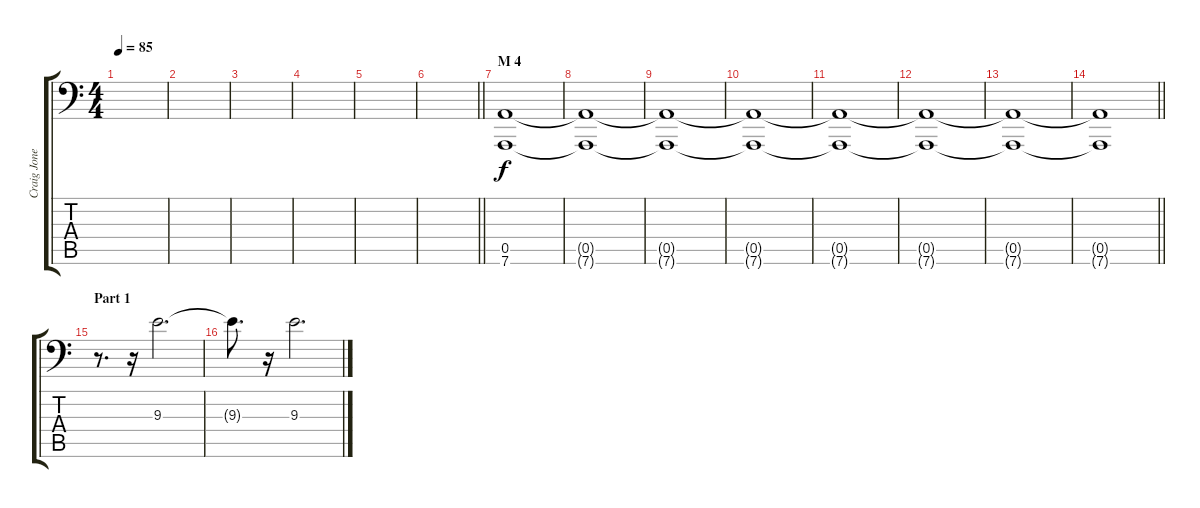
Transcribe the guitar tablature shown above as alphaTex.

\track ("Craig Jones" "Craig Jone") {instrument lead3calliope}
\staff {score tabs}
\tuning (E5 B3 G3 D3 A2 D1) {hide}
\ts (4 4)
\tempo 85
\clef f4
\ks c
|
|
|
|
|
\barLineRight lightlight
|
\section ("" "M 4")
(0.5 7.6).1{volume 13 instrument lead2sawtooth} |
(0.5{t} 7.6{t}).1 |
(0.5{t} 7.6{t}).1 |
(0.5{t} 7.6{t}).1 |
(0.5{t} 7.6{t}).1 |
(0.5{t} 7.6{t}).1 |
(0.5{t} 7.6{t}).1 |
\barLineRight lightlight
(0.5{t} 7.6{t}).1 |
\section ("" "Part 1")
r.8{d} r.16{volume 0} 9.3.2{d volume 9 instrument reversecymbal} |
9.3{t}.8{d} r.16{volume 0} 9.3.2{d volume 9 instrument reversecymbal}
